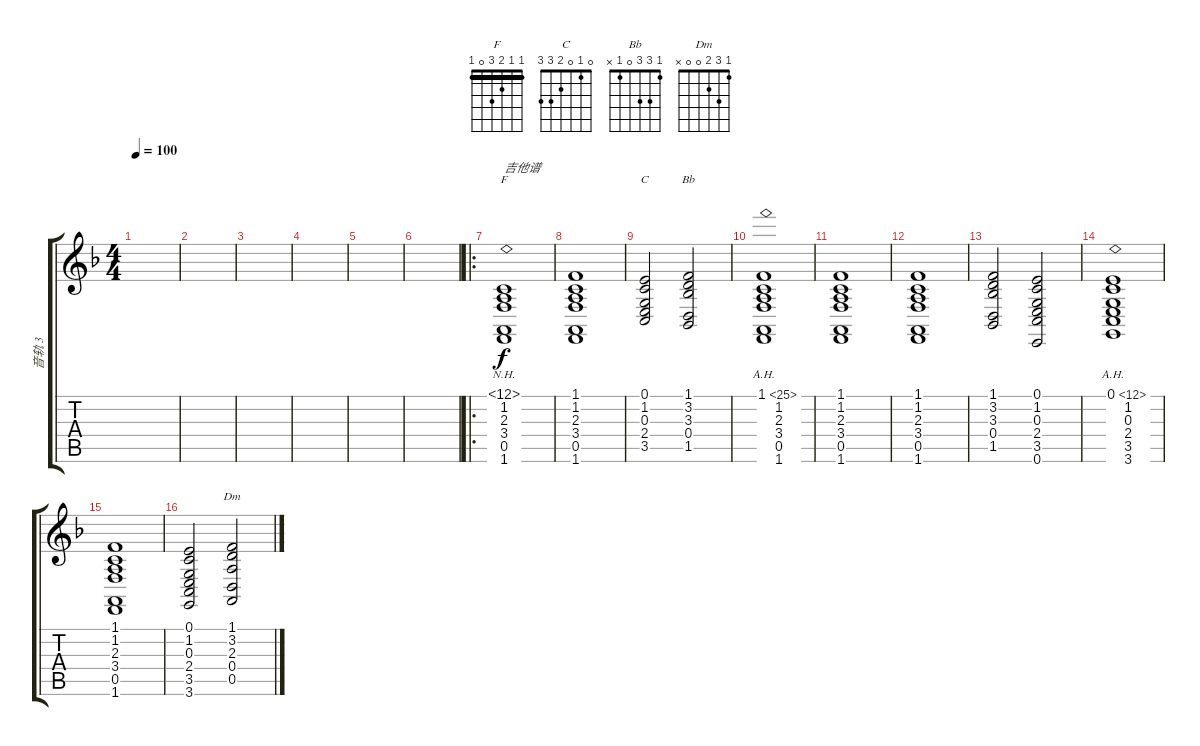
\track ("音轨 3" "音轨 3") {instrument fx7echoes}
\staff {score tabs}
\tuning (E4 B3 G3 D3 A2 E2) {hide}
\chord ("F" 1 1 2 3 0 1) {barre 1}
\chord ("C" 0 1 0 2 3 3)
\chord ("Bb" 1 3 3 0 1 x)
\chord ("Dm" 1 3 2 0 0 x)
\ts (4 4)
\tempo 100
\clef g2
\ks f
|
|
|
|
|
|
\ro
(1.1{nh} 1.2 2.3 3.4 0.5 1.6).1{ch "F" txt "吉他谱"} |
(1.1 1.2 2.3 3.4 0.5 1.6).1 |
(0.1 1.2 0.3 2.4 3.5).2{ch "C"} (1.1 3.2 3.3 0.4 1.5).2{ch "Bb"} |
(1.1{ah 24} 1.2 2.3 3.4 0.5 1.6).1 |
(1.1 1.2 2.3 3.4 0.5 1.6).1 |
(1.1 1.2 2.3 3.4 0.5 1.6).1 |
(1.1 3.2 3.3 0.4 1.5).2 (0.1 1.2 0.3 2.4 3.5 0.6).2 |
(0.1{ah 12} 1.2 0.3 2.4 3.5 3.6).1 |
(1.1 1.2 2.3 3.4 0.5 1.6).1 |
(0.1 1.2 0.3 2.4 3.5 3.6).2 (1.1 3.2 2.3 0.4 0.5).2{ch "Dm"}
